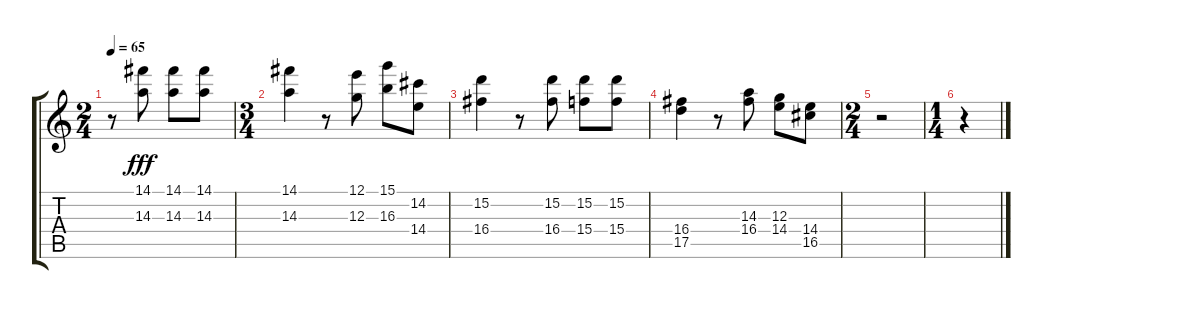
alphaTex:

\track "" {instrument acousticguitarnylon}
\staff {score tabs}
\tuning (E4 B3 G3 D3 A2 E2) {hide}
\ts (2 4)
\tempo 65
\clef g2
\ks c
r.8{dy fff} (14.1 14.3).8 (14.1 14.3).8 (14.1 14.3).8 |
\ts (3 4)
(14.1 14.3).4 r.8 (12.1 12.3).8 (15.1 16.3).8 (14.2 14.4).8 |
(15.2 16.4).4 r.8 (15.2 16.4).8 (15.2 15.4).8 (15.2 15.4).8 |
(16.4 17.5).4 r.8 (14.3 16.4).8 (12.3 14.4).8 (14.4 16.5).8 |
\ts (2 4)
r.2 |
\ts (1 4)
r.4
